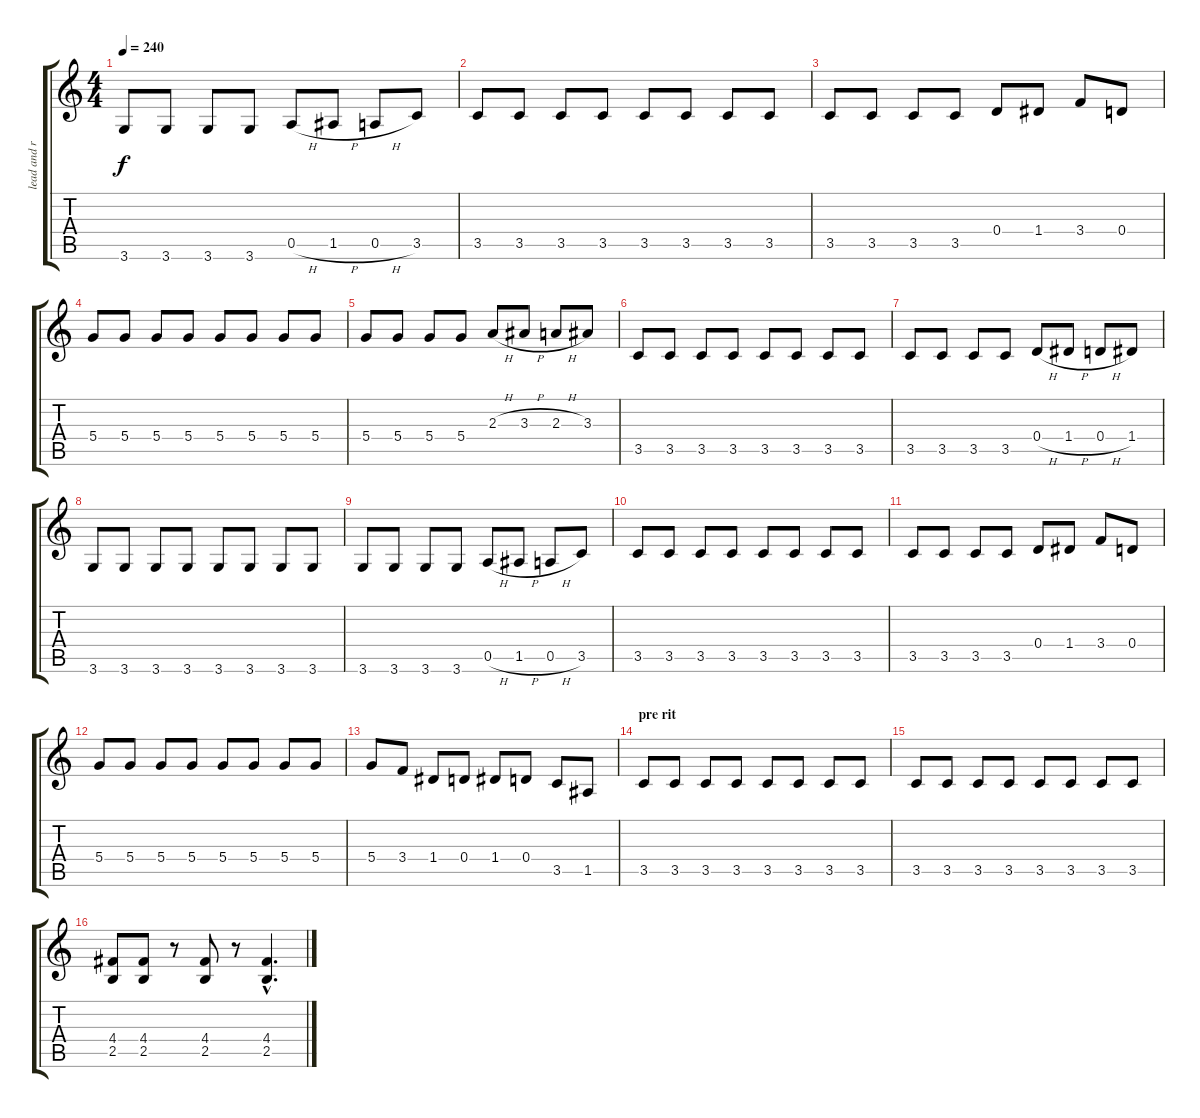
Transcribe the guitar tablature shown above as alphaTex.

\track ("lead and rithm guitar(luca turilli)" "lead and r") {instrument distortionguitar}
\staff {score tabs}
\tuning (E4 B3 G3 D3 A2 E2) {hide}
\ts (4 4)
\tempo 240
\clef g2
\ks c
3.6.8{dy f} 3.6.8 3.6.8 3.6.8 0.5{h}.8 1.5{h}.8 0.5{h}.8 3.5.8 |
3.5.8 3.5.8 3.5.8 3.5.8 3.5.8 3.5.8 3.5.8 3.5.8 |
3.5.8 3.5.8 3.5.8 3.5.8 0.4.8 1.4.8 3.4.8 0.4.8 |
5.4.8 5.4.8 5.4.8 5.4.8 5.4.8 5.4.8 5.4.8 5.4.8 |
5.4.8 5.4.8 5.4.8 5.4.8 2.3{h}.8 3.3{h}.8 2.3{h}.8 3.3.8 |
3.5.8 3.5.8 3.5.8 3.5.8 3.5.8 3.5.8 3.5.8 3.5.8 |
3.5.8 3.5.8 3.5.8 3.5.8 0.4{h}.8 1.4{h}.8 0.4{h}.8 1.4.8 |
3.6.8 3.6.8 3.6.8 3.6.8 3.6.8 3.6.8 3.6.8 3.6.8 |
3.6.8 3.6.8 3.6.8 3.6.8 0.5{h}.8 1.5{h}.8 0.5{h}.8 3.5.8 |
3.5.8 3.5.8 3.5.8 3.5.8 3.5.8 3.5.8 3.5.8 3.5.8 |
3.5.8 3.5.8 3.5.8 3.5.8 0.4.8 1.4.8 3.4.8 0.4.8 |
5.4.8 5.4.8 5.4.8 5.4.8 5.4.8 5.4.8 5.4.8 5.4.8 |
5.4.8 3.4.8 1.4.8 0.4.8 1.4.8 0.4.8 3.5.8 1.5.8 |
\section ("" "pre rit")
3.5.8 3.5.8 3.5.8 3.5.8 3.5.8 3.5.8 3.5.8 3.5.8 |
3.5.8 3.5.8 3.5.8 3.5.8 3.5.8 3.5.8 3.5.8 3.5.8 |
(4.4 2.5).8 (4.4 2.5).8 r.8 (4.4 2.5).8 r.8 (4.4{hac} 2.5{hac}).4{d}
